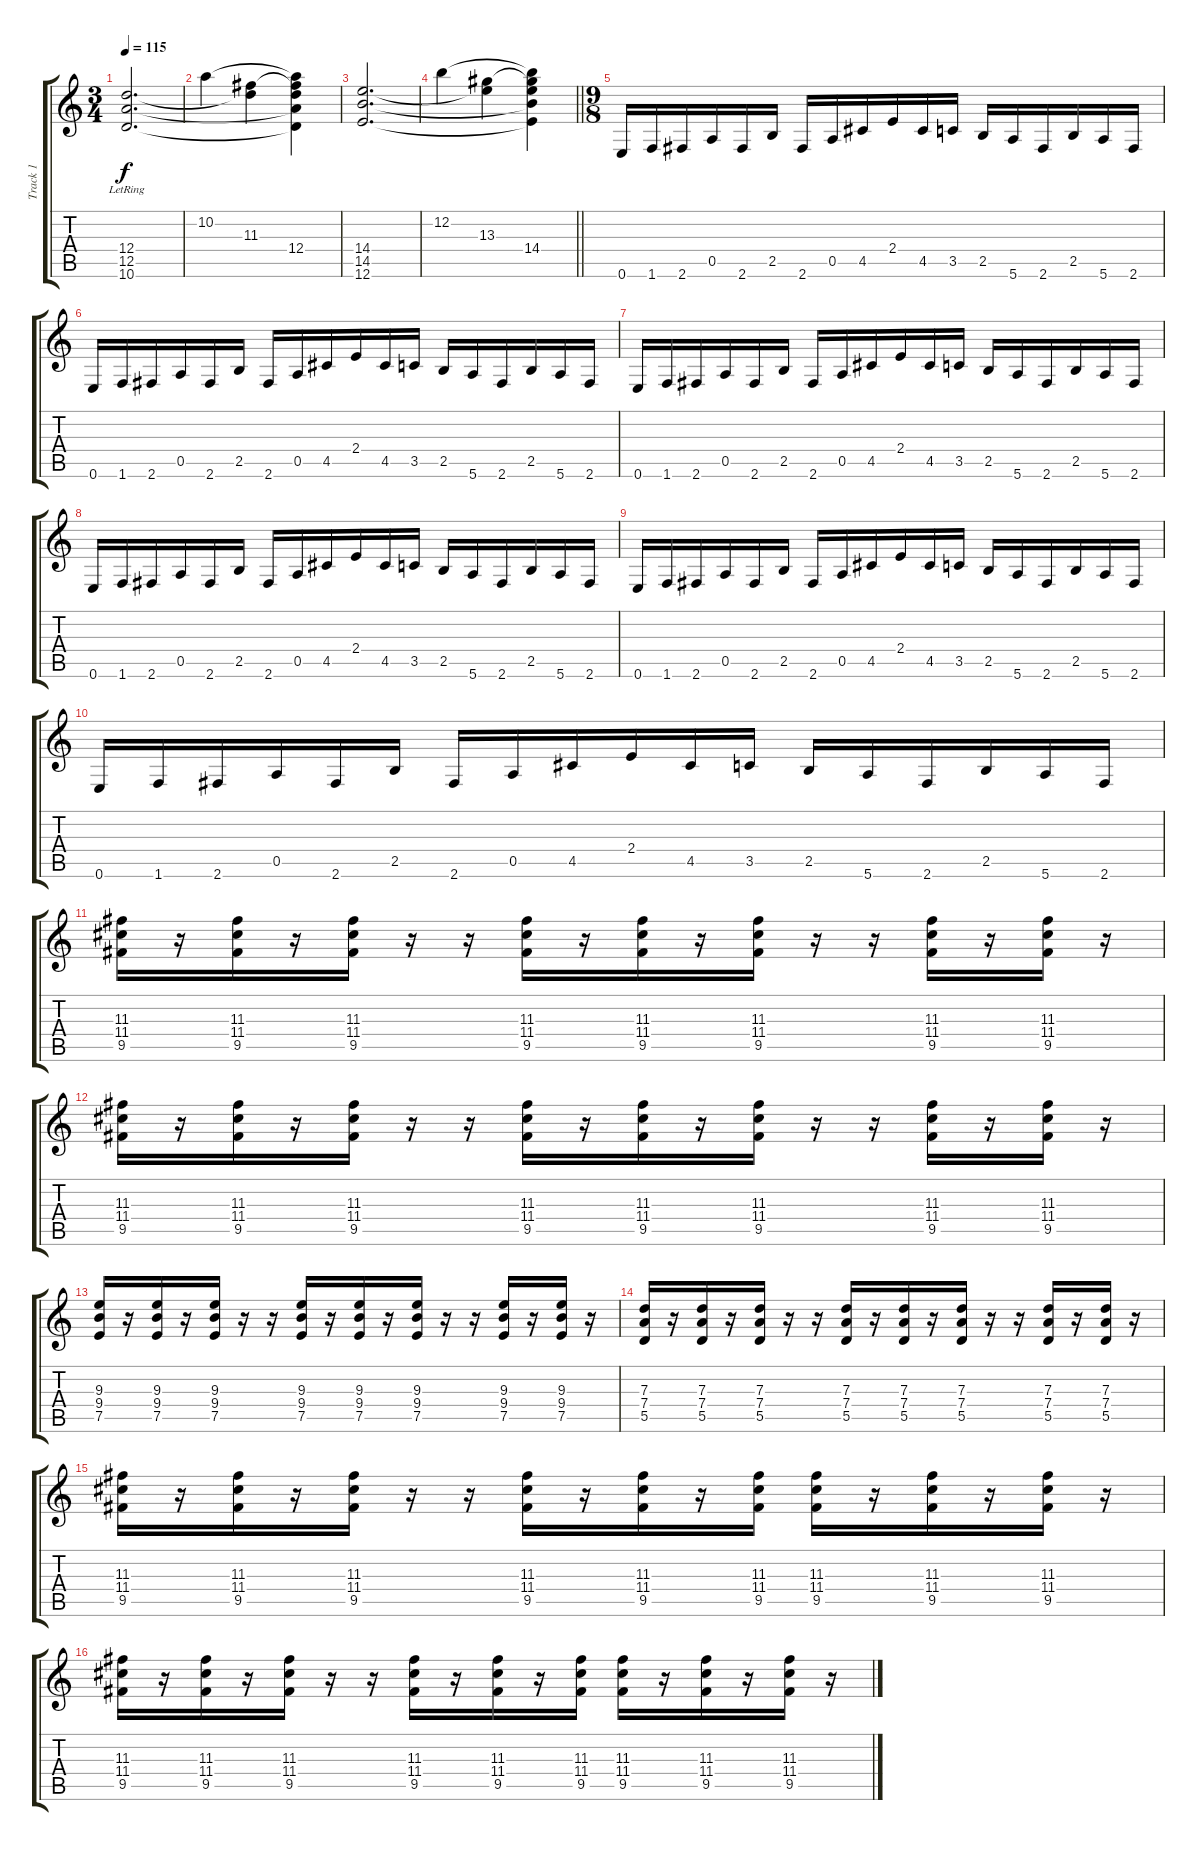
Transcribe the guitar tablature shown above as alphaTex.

\track ("Track 1" "Track 1") {instrument distortionguitar}
\staff {score tabs}
\tuning (E4 B3 G3 D3 A2 E2) {hide}
\ts (3 4)
\tempo 115
\clef g2
\ks c
(12.4{lr} 12.5{lr} 10.6{lr}).2{d dy f} |
10.2.4 (11.3 12.4{t}).4 (10.2{t} 11.3{t} 12.4 12.5{t} 10.6{t}).4 |
(14.4 14.5 12.6).2{d} |
\barLineRight lightlight
12.2.4 (13.3 14.4{t}).4 (12.2{t} 13.3{t} 14.4 14.5{t} 12.6{t}).4 |
\ts (9 8)
0.6.16 1.6.16 2.6.16 0.5.16 2.6.16 2.5.16 2.6.16 0.5.16 4.5.16 2.4.16 4.5.16 3.5.16 2.5.16 5.6.16 2.6.16 2.5.16 5.6.16 2.6.16 |
0.6.16 1.6.16 2.6.16 0.5.16 2.6.16 2.5.16 2.6.16 0.5.16 4.5.16 2.4.16 4.5.16 3.5.16 2.5.16 5.6.16 2.6.16 2.5.16 5.6.16 2.6.16 |
0.6.16 1.6.16 2.6.16 0.5.16 2.6.16 2.5.16 2.6.16 0.5.16 4.5.16 2.4.16 4.5.16 3.5.16 2.5.16 5.6.16 2.6.16 2.5.16 5.6.16 2.6.16 |
0.6.16 1.6.16 2.6.16 0.5.16 2.6.16 2.5.16 2.6.16 0.5.16 4.5.16 2.4.16 4.5.16 3.5.16 2.5.16 5.6.16 2.6.16 2.5.16 5.6.16 2.6.16 |
0.6.16 1.6.16 2.6.16 0.5.16 2.6.16 2.5.16 2.6.16 0.5.16 4.5.16 2.4.16 4.5.16 3.5.16 2.5.16 5.6.16 2.6.16 2.5.16 5.6.16 2.6.16 |
0.6.16 1.6.16 2.6.16 0.5.16 2.6.16 2.5.16 2.6.16 0.5.16 4.5.16 2.4.16 4.5.16 3.5.16 2.5.16 5.6.16 2.6.16 2.5.16 5.6.16 2.6.16 |
(11.3 11.4 9.5).16 r.16 (11.3 11.4 9.5).16 r.16 (11.3 11.4 9.5).16 r.16 r.16 (11.3 11.4 9.5).16 r.16 (11.3 11.4 9.5).16 r.16 (11.3 11.4 9.5).16 r.16 r.16 (11.3 11.4 9.5).16 r.16 (11.3 11.4 9.5).16 r.16 |
(11.3 11.4 9.5).16 r.16 (11.3 11.4 9.5).16 r.16 (11.3 11.4 9.5).16 r.16 r.16 (11.3 11.4 9.5).16 r.16 (11.3 11.4 9.5).16 r.16 (11.3 11.4 9.5).16 r.16 r.16 (11.3 11.4 9.5).16 r.16 (11.3 11.4 9.5).16 r.16 |
(9.3 9.4 7.5).16 r.16 (9.3 9.4 7.5).16 r.16 (9.3 9.4 7.5).16 r.16 r.16 (9.3 9.4 7.5).16 r.16 (9.3 9.4 7.5).16 r.16 (9.3 9.4 7.5).16 r.16 r.16 (9.3 9.4 7.5).16 r.16 (9.3 9.4 7.5).16 r.16 |
(7.3 7.4 5.5).16 r.16 (7.3 7.4 5.5).16 r.16 (7.3 7.4 5.5).16 r.16 r.16 (7.3 7.4 5.5).16 r.16 (7.3 7.4 5.5).16 r.16 (7.3 7.4 5.5).16 r.16 r.16 (7.3 7.4 5.5).16 r.16 (7.3 7.4 5.5).16 r.16 |
(11.3 11.4 9.5).16 r.16 (11.3 11.4 9.5).16 r.16 (11.3 11.4 9.5).16 r.16 r.16 (11.3 11.4 9.5).16 r.16 (11.3 11.4 9.5).16 r.16 (11.3 11.4 9.5).16 (11.3 11.4 9.5).16 r.16 (11.3 11.4 9.5).16 r.16 (11.3 11.4 9.5).16 r.16 |
(11.3 11.4 9.5).16 r.16 (11.3 11.4 9.5).16 r.16 (11.3 11.4 9.5).16 r.16 r.16 (11.3 11.4 9.5).16 r.16 (11.3 11.4 9.5).16 r.16 (11.3 11.4 9.5).16 (11.3 11.4 9.5).16 r.16 (11.3 11.4 9.5).16 r.16 (11.3 11.4 9.5).16 r.16
